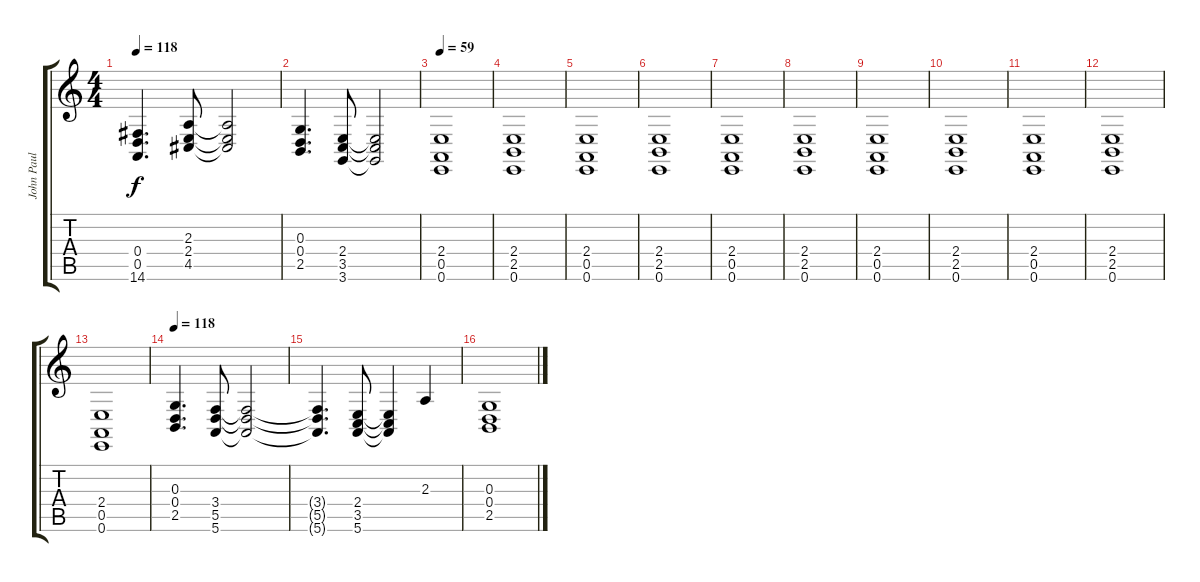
\track ("John Paul Jones (Orgão 3)" "John Paul ") {instrument brasssection}
\staff {score tabs}
\tuning (E4 B3 G3 D3 A2 E2) {hide}
\ts (4 4)
\tempo 118
\clef g2
\ks c
(0.4{t} 0.5{t} 14.6{t}).4{d dy f} (2.3 2.4 4.5).8 (2.3{t} 2.4{t} 4.5{t}).2 |
(0.3 0.4 2.5).4{d} (2.4 3.5 3.6).8 (2.4{t} 3.5{t} 3.6{t}).2 |
\tempo 75
\tempo 59
(2.4 0.5 0.6).1 |
(2.4 2.5 0.6).1 |
(2.4 0.5 0.6).1 |
(2.4 2.5 0.6).1 |
(2.4 0.5 0.6).1 |
(2.4 2.5 0.6).1 |
(2.4 0.5 0.6).1 |
(2.4 2.5 0.6).1 |
(2.4 0.5 0.6).1 |
(2.4 2.5 0.6).1 |
(2.4 0.5 0.6).1 |
\tempo 118
(0.3 0.4 2.5).4{d} (3.4 5.5 5.6).8 (3.4{t} 5.5{t} 5.6{t}).2 |
(3.4{t} 5.5{t} 5.6{t}).4{d} (2.4 3.5 5.6).8 (2.4{t} 3.5{t} 5.6{t}).4 2.3.4 |
(0.3 0.4 2.5).1
